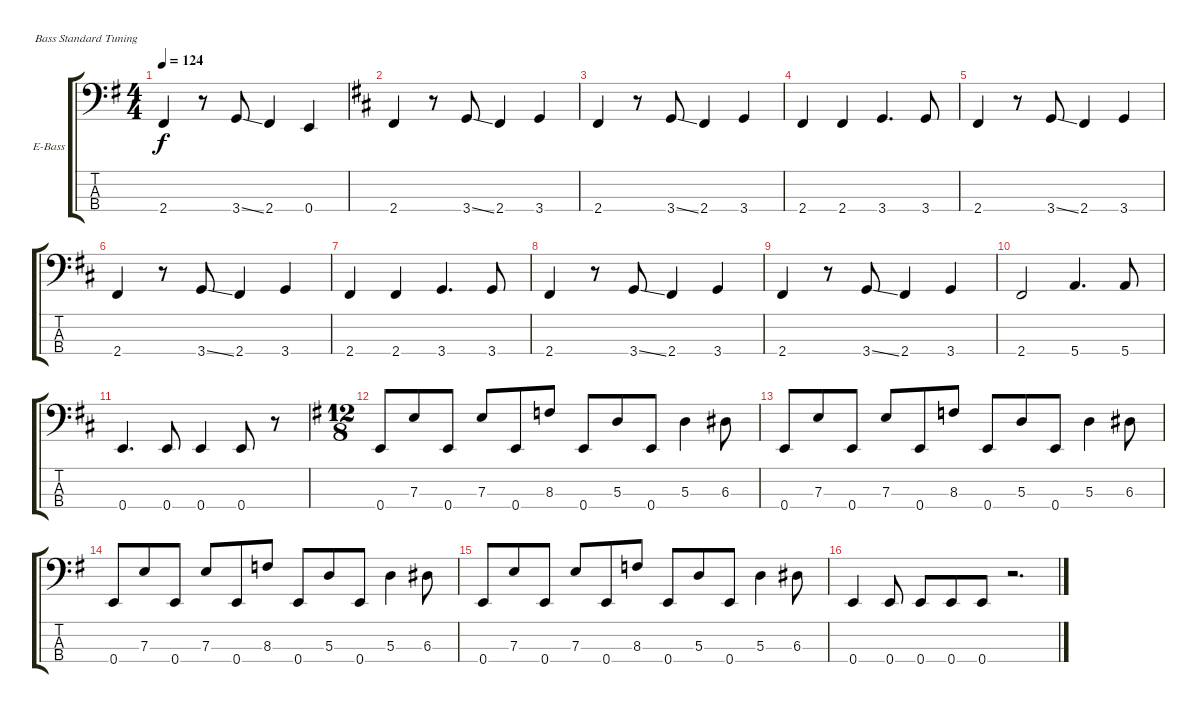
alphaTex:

\bracketExtendMode groupsimilarinstruments
\firstSystemTrackNameOrientation horizontal
\otherSystemsTrackNameOrientation horizontal
\track ("Bass" "E-Bass") {instrument electricbassfinger}
\staff {score tabs}
\tuning (G2 D2 A1 E1)
\ts (4 4)
\tempo 124
\clef f4
\scale
1.05549
\ks g
2.4.4{dy f} r.8 3.4{ss}.8 2.4.4 0.4.4 |
\scale
0.944515
\ks d
2.4.4 r.8 3.4{ss}.8 2.4.4 3.4.4 |
\scale
1.06305 2.4.4 r.8 3.4{ss}.8 2.4.4 3.4.4 |
\scale
0.936948 2.4.4 2.4.4 3.4.4{d} 3.4.8 |
\scale
1.06305 2.4.4 r.8 3.4{ss}.8 2.4.4 3.4.4 |
\scale
0.936948 2.4.4 r.8 3.4{ss}.8 2.4.4 3.4.4 |
\scale
1.06305 2.4.4 2.4.4 3.4.4{d} 3.4.8 |
\scale
0.936948 2.4.4 r.8 3.4{ss}.8 2.4.4 3.4.4 |
\scale
1.06305 2.4.4 r.8 3.4{ss}.8 2.4.4 3.4.4 |
\scale
0.936948 2.4.2 5.4.4{d} 5.4.8 |
\scale
1.06305 0.4.4{d} 0.4.8 0.4.4 0.4.8 r.8 |
\ts (12 8)
\scale
0.936948
\ks g
0.4.8 7.3.8 0.4.8 7.3.8 0.4.8 8.3.8 0.4.8 5.3.8 0.4.8 5.3.4 6.3.8 |
\scale
1.05549 0.4.8 7.3.8 0.4.8 7.3.8 0.4.8 8.3.8 0.4.8 5.3.8 0.4.8 5.3.4 6.3.8 |
\scale
0.944515 0.4.8 7.3.8 0.4.8 7.3.8 0.4.8 8.3.8 0.4.8 5.3.8 0.4.8 5.3.4 6.3.8 |
\scale
1.05549 0.4.8 7.3.8 0.4.8 7.3.8 0.4.8 8.3.8 0.4.8 5.3.8 0.4.8 5.3.4 6.3.8 |
\scale
0.944515 0.4.4 0.4.8 0.4.8 0.4.8 0.4.8 r.2{d}
